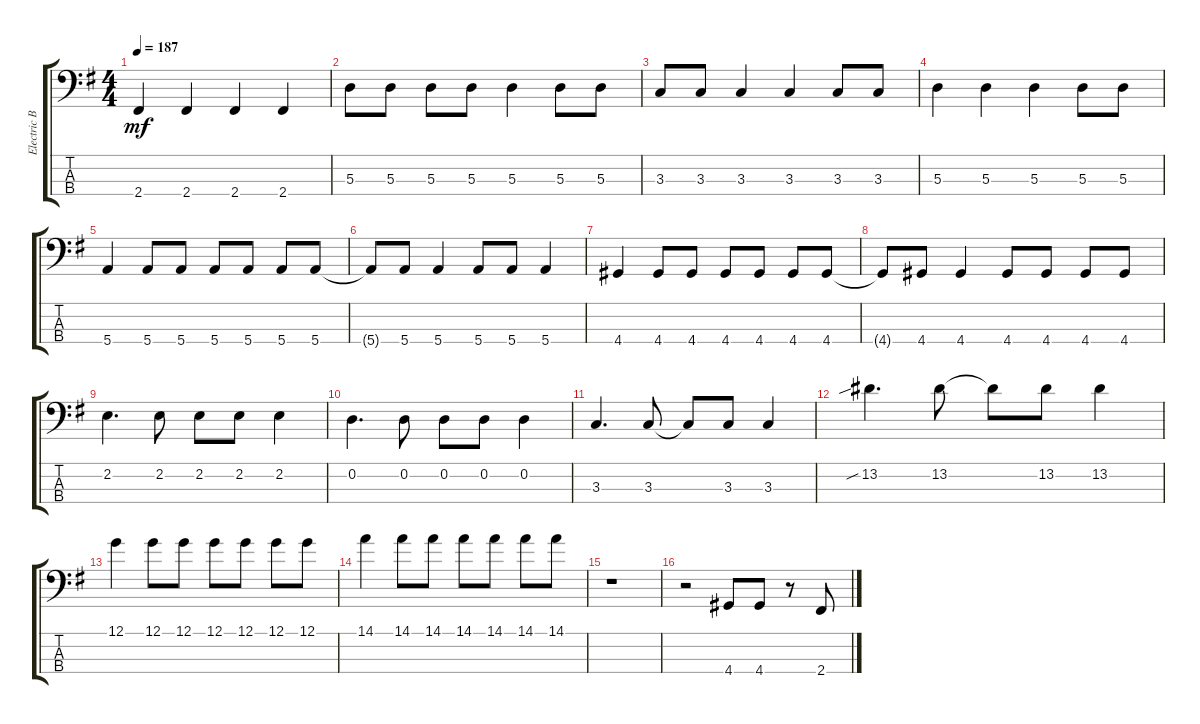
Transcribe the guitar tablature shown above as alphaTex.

\track ("Electric Bass" "Electric B") {instrument electricbassfinger}
\staff {score tabs}
\tuning (G2 D2 A1 E1) {hide}
\ts (4 4)
\tempo 187
\clef f4
\ks g
2.4.4{dy mf} 2.4.4 2.4.4 2.4.4 |
5.3.8 5.3.8 5.3.8 5.3.8 5.3.4 5.3.8 5.3.8 |
3.3.8 3.3.8 3.3.4 3.3.4 3.3.8 3.3.8 |
5.3.4 5.3.4 5.3.4 5.3.8 5.3.8 |
5.4.4 5.4.8 5.4.8 5.4.8 5.4.8 5.4.8 5.4.8 |
5.4{t}.8 5.4.8 5.4.4 5.4.8 5.4.8 5.4.4 |
4.4.4 4.4.8 4.4.8 4.4.8 4.4.8 4.4.8 4.4.8 |
4.4{t}.8 4.4.8 4.4.4 4.4.8 4.4.8 4.4.8 4.4.8 |
2.2.4{d} 2.2.8 2.2.8 2.2.8 2.2.4 |
0.2.4{d} 0.2.8 0.2.8 0.2.8 0.2.4 |
3.3.4{d} 3.3.8 3.3{t}.8 3.3.8 3.3.4 |
13.2{sib}.4{d} 13.2.8 13.2{t}.8 13.2.8 13.2.4 |
12.1.4 12.1.8 12.1.8 12.1.8 12.1.8 12.1.8 12.1.8 |
14.1.4 14.1.8 14.1.8 14.1.8 14.1.8 14.1.8 14.1.8 |
r.1 |
r.2 4.4.8 4.4.8 r.8 2.4.8
